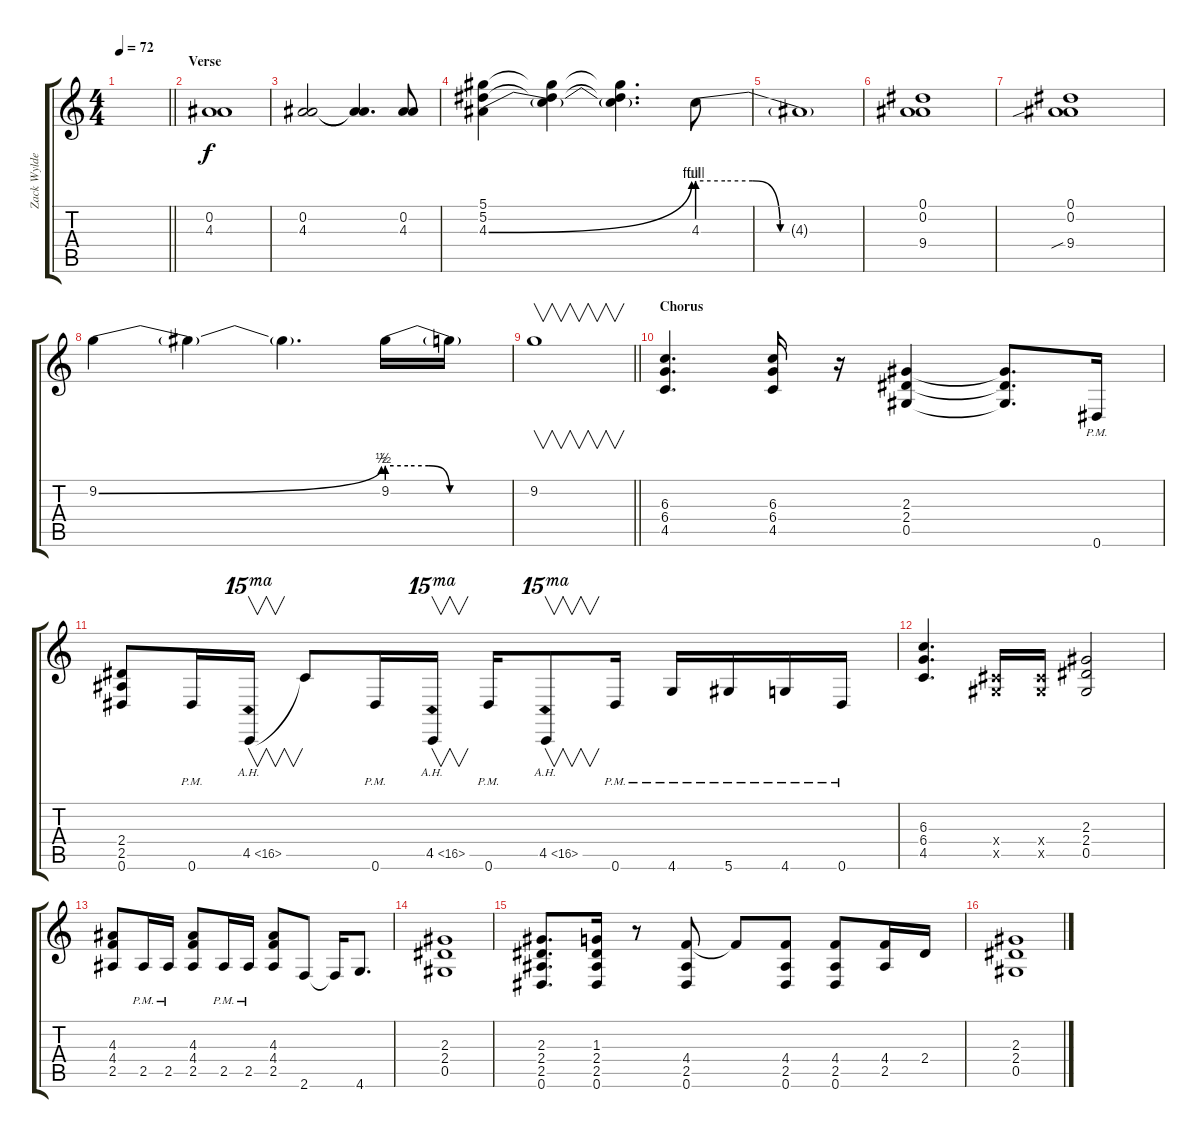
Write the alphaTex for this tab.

\track ("Zack Wylde lead" "Zack Wylde") {instrument distortionguitar}
\staff {score tabs}
\tuning (Eb4 Bb3 Gb3 Db3 Ab2 Eb2) {hide}
\ts (4 4)
\tempo 72
\clef g2
\barLineRight lightlight
\ks c
|
\section ("" "Verse")
(0.2 4.3).1 |
(0.2 4.3).2 (0.2{t} 4.3{t}).4{d} (0.2 4.3).8 |
(5.1 5.2 4.3{be (bend 0 0 60 4)}).4 (5.1{t} 5.2{t} 4.3{t}).4 (5.1{t} 5.2{t} 4.3{t}).4{d} 4.3{be (custom 0 4 10 4 20 4 30 0 60 0)}.8 |
4.3{t}.1 |
(0.1 0.2 9.4).1 |
(0.1 0.2 9.4{sib}).1 |
9.2{be (bend 0 0 60 2)}.4 9.2{t}.4 9.2{t}.4{d} 9.2{be (custom 0 2 10 2 20 2 30 0 60 0)}.16 9.2{t}.16 |
\barLineRight lightlight
9.2.1{v} |
\section ("" "Chorus")
(6.3 6.4 4.5).4{d} (6.3 6.4 4.5).16 r.16 (2.3 2.4 0.5).4 (2.3{t} 2.4{t} 0.5{t}).8{d} 0.6{pm}.16 |
(2.4 2.5 0.6).8 0.6{pm}.16 4.5{ah 12}.16{v ot 15ma} 4.5{t}.8 0.6{pm}.16 4.5{ah 12}.16{v ot 15ma} 0.6{pm}.16 4.5{ah 12}.8{v ot 15ma} 0.6{pm}.16 4.6{pm}.16 5.6{pm}.16 4.6{pm}.16 0.6{pm}.16 |
(6.3 6.4 4.5).4{d} (0.4{x} 0.5{x}).16 (0.4{x} 0.5{x}).16 (2.3 2.4 0.5).2 |
(4.3 4.4 2.5).8 2.5{pm}.16 2.5{pm}.16 (4.3 4.4 2.5).8 2.5{pm}.16 2.5{pm}.16 (4.3 4.4 2.5).8 2.6.8 2.6{t}.16 4.6.8{d} |
(2.3 2.4 0.5).1 |
(2.3 2.4 2.5 0.6).8{d} (1.3 2.4 2.5 0.6).16 r.8 (4.4 2.5 0.6).8 4.4{t}.8 (4.4 2.5 0.6).8 (4.4 2.5 0.6).8 (4.4 2.5).16 2.4.16 |
(2.3 2.4 0.5).1
